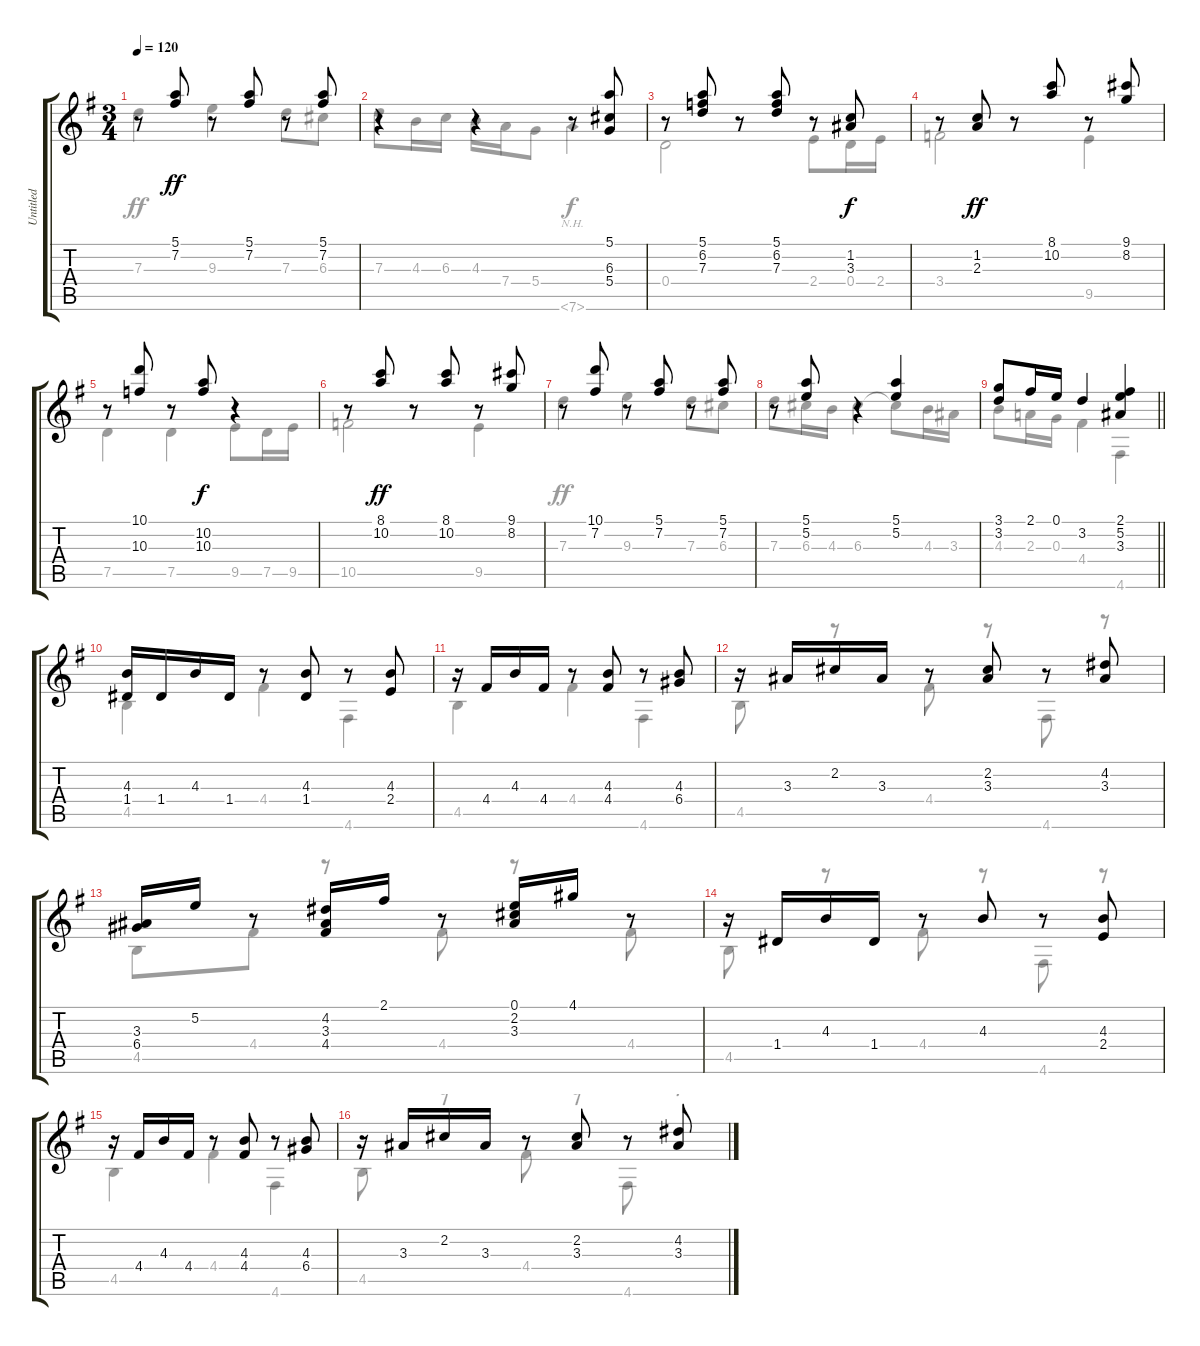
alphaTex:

\track ("Untitled" "Untitled") {instrument acousticguitarnylon}
\staff {score tabs}
\tuning (E4 B3 G3 D3 G2 D2) {hide}
\voice
\ts (3 4)
\tempo 120
\clef g2
\ks g
r.8{dy ff} (5.1 7.2).8 r.8 (5.1 7.2).8 r.8 (5.1 7.2).8 |
r.4 r.4 r.8 (5.1 6.3 5.4).8 |
r.8 (5.1 6.2 7.3).8 r.8 (5.1 6.2 7.3).8 r.8 (1.2 3.3).8{dy f} |
r.8 (1.2 2.3).8{dy ff} r.8 (8.1 10.2).8 r.8 (9.1 8.2).8 |
r.8 (10.1 10.3).8 r.8 (10.2 10.3).8{dy f} r.4 |
r.8 (8.1 10.2).8{dy ff} r.8 (8.1 10.2).8 r.8 (9.1 8.2).8 |
r.8 (10.1 7.2).8 r.8 (5.1 7.2).8 r.8 (5.1 7.2).8 |
r.8 (5.1 5.2).8 r.4 (5.1 5.2).4 |
\barLineRight lightlight
(3.1 3.2).8 2.1.16 0.1.16 3.2.4 (2.1 5.2 3.3).4 |
(4.3 1.4).16 1.4.16 4.3.16 1.4.16 r.8 (4.3 1.4).8 r.8 (4.3 2.4).8 |
r.16 4.4.16 4.3.16 4.4.16 r.8 (4.3 4.4).8 r.8 (4.3 6.4).8 |
r.16 3.3.16 2.2.16 3.3.16 r.8 (2.2 3.3).8 r.8 (4.2 3.3).8 |
(3.3 6.4).16 5.2.16 r.8 (4.2 3.3 4.4).16 2.1.16 r.8 (0.1 2.2 3.3).16 4.1.16 r.8 |
r.16 1.4.16 4.3.16 1.4.16 r.8 4.3.8 r.8 (4.3 2.4).8 |
r.16 4.4.16 4.3.16 4.4.16 r.8 (4.3 4.4).8 r.8 (4.3 6.4).8 |
r.16 3.3.16 2.2.16 3.3.16 r.8 (2.2 3.3).8 r.8 (4.2 3.3).8
\voice
\clef g2
\ottava regular
\simile none
\ks g
7.3.4{dy ff} 9.3.4 7.3.8 6.3.8 |
7.3.8 4.3.16 6.3.16 4.3.16 7.4.16 5.4.8 7.6{nh}.4{dy f} |
0.4.2 2.4.8 0.4.16 2.4.16 |
3.4.2 9.5.4 |
7.5.4 7.5.4 9.5.8 7.5.16 9.5.16 |
10.5.2 9.5.4 |
7.3.4{dy ff} 9.3.4 7.3.8 6.3.8 |
7.3.8 6.3.16 4.3.16 6.3.4 6.3{t}.8 4.3.16 3.3.16 |
\barLineRight lightlight
4.3.8 2.3.16 0.3.16 4.4.4 4.6.4 |
4.5.4 4.4.4 4.6.4 |
4.5.4 4.4.4 4.6.4 |
4.5.8 r.8 4.4.8 r.8 4.6.8 r.8 |
4.5.8 4.4.8 r.8 4.4.8 r.8 4.4.8 |
4.5.8 r.8 4.4.8 r.8 4.6.8 r.8 |
4.5.4 4.4.4 4.6.4 |
4.5.8 r.8 4.4.8 r.8 4.6.8 r.8
